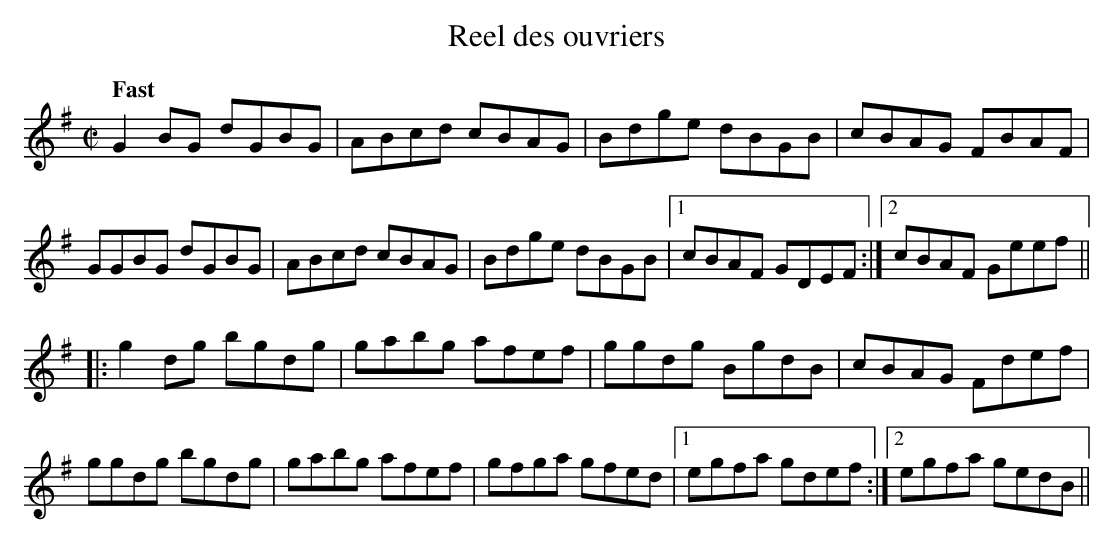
X:1
T:Reel des ouvriers
M:C|
L:1/8
Q:"Fast"
K:G
G2 BG dGBG|ABcd cBAG|Bdge dBGB|cBAG FBAF|
GGBG dGBG|ABcd cBAG|Bdge dBGB|1cBAF GDEF:|2 cBAF Geef||
|:g2 dg bgdg| gabg  afef|ggdg BgdB|cBAG Fdef|
ggdg bgdg|gabg afef|gfga gfed|1egfa gdef:|2 egfa gedB||
